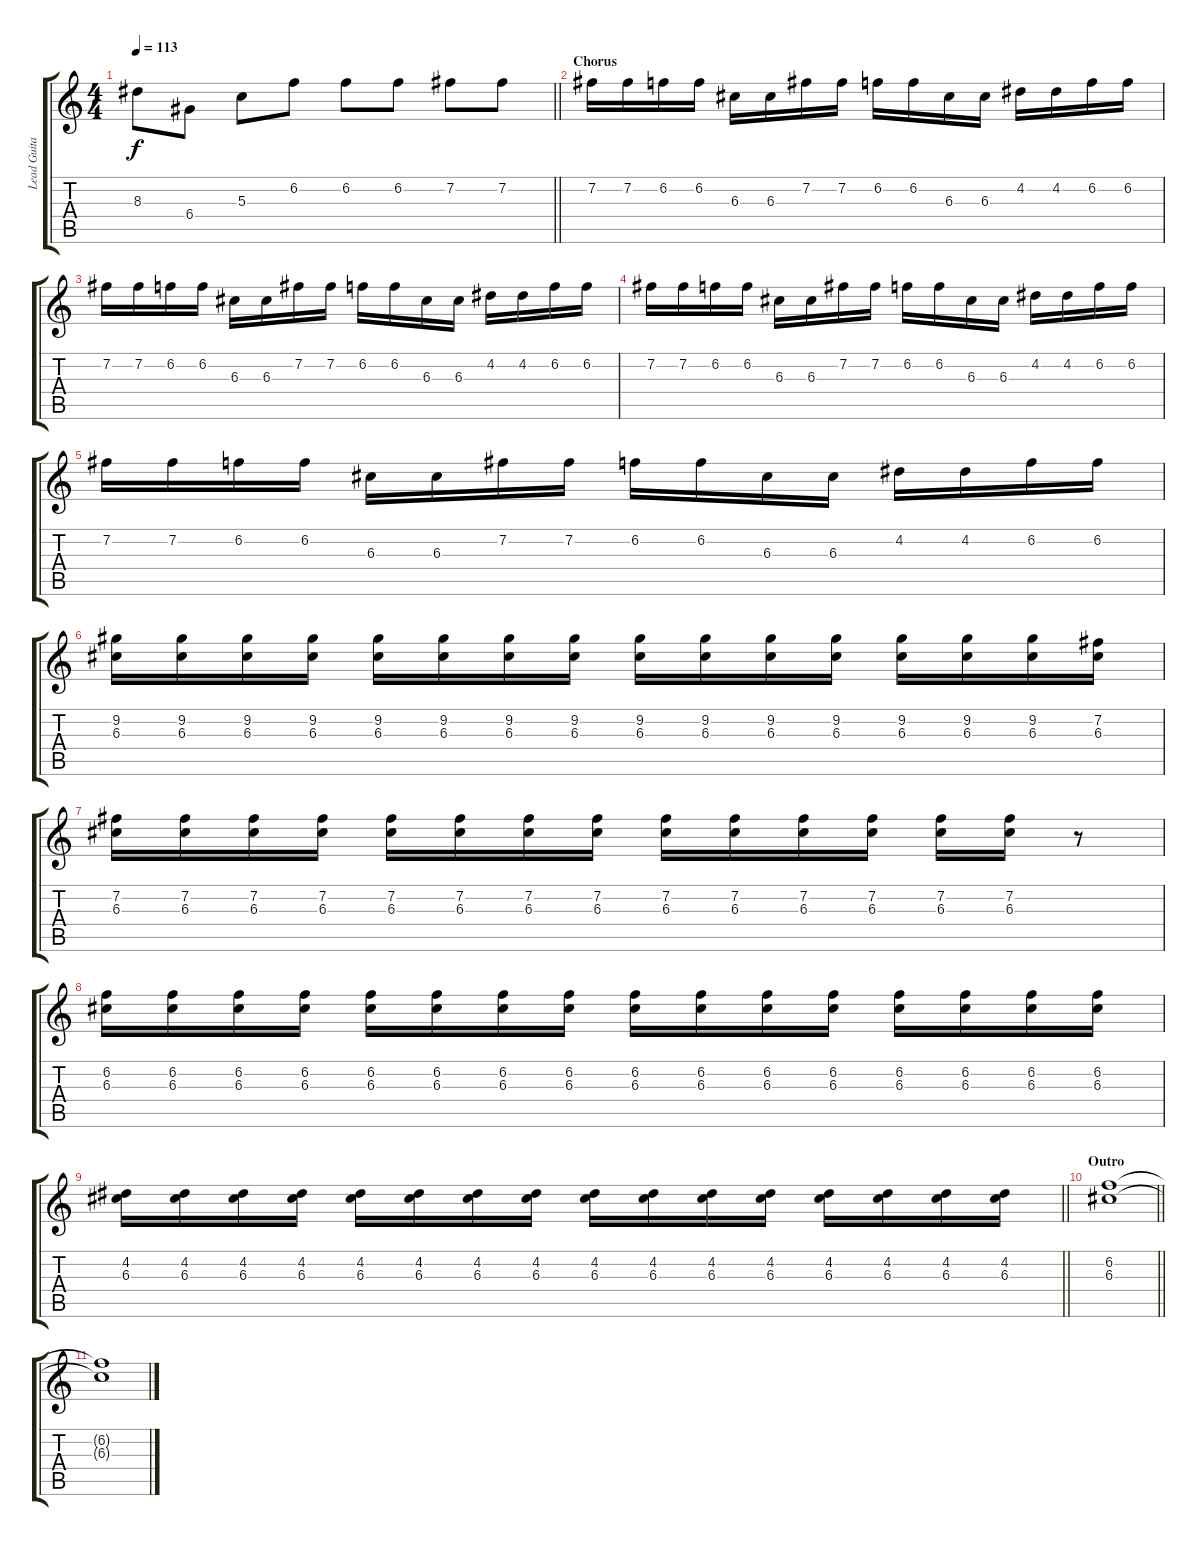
\track ("Lead Guitar" "Lead Guita") {instrument overdrivenguitar}
\staff {score tabs}
\tuning (E4 B3 G3 D3 A2 D2) {hide}
\ts (4 4)
\tempo 113
\clef g2
\barLineRight lightlight
\ks c
8.3.8{dy f} 6.4.8 5.3.8 6.2.8 6.2.8 6.2.8 7.2.8 7.2.8 |
\section ("" "Chorus")
7.2.16 7.2.16 6.2.16 6.2.16 6.3.16 6.3.16 7.2.16 7.2.16 6.2.16 6.2.16 6.3.16 6.3.16 4.2.16 4.2.16 6.2.16 6.2.16 |
7.2.16 7.2.16 6.2.16 6.2.16 6.3.16 6.3.16 7.2.16 7.2.16 6.2.16 6.2.16 6.3.16 6.3.16 4.2.16 4.2.16 6.2.16 6.2.16 |
7.2.16 7.2.16 6.2.16 6.2.16 6.3.16 6.3.16 7.2.16 7.2.16 6.2.16 6.2.16 6.3.16 6.3.16 4.2.16 4.2.16 6.2.16 6.2.16 |
7.2.16 7.2.16 6.2.16 6.2.16 6.3.16 6.3.16 7.2.16 7.2.16 6.2.16 6.2.16 6.3.16 6.3.16 4.2.16 4.2.16 6.2.16 6.2.16 |
(9.2 6.3).16 (9.2 6.3).16 (9.2 6.3).16 (9.2 6.3).16 (9.2 6.3).16 (9.2 6.3).16 (9.2 6.3).16 (9.2 6.3).16 (9.2 6.3).16 (9.2 6.3).16 (9.2 6.3).16 (9.2 6.3).16 (9.2 6.3).16 (9.2 6.3).16 (9.2 6.3).16 (7.2 6.3).16 |
(7.2 6.3).16 (7.2 6.3).16 (7.2 6.3).16 (7.2 6.3).16 (7.2 6.3).16 (7.2 6.3).16 (7.2 6.3).16 (7.2 6.3).16 (7.2 6.3).16 (7.2 6.3).16 (7.2 6.3).16 (7.2 6.3).16 (7.2 6.3).16 (7.2 6.3).16 r.8 |
(6.2 6.3).16 (6.2 6.3).16 (6.2 6.3).16 (6.2 6.3).16 (6.2 6.3).16 (6.2 6.3).16 (6.2 6.3).16 (6.2 6.3).16 (6.2 6.3).16 (6.2 6.3).16 (6.2 6.3).16 (6.2 6.3).16 (6.2 6.3).16 (6.2 6.3).16 (6.2 6.3).16 (6.2 6.3).16 |
\barLineRight lightlight
(4.2 6.3).16 (4.2 6.3).16 (4.2 6.3).16 (4.2 6.3).16 (4.2 6.3).16 (4.2 6.3).16 (4.2 6.3).16 (4.2 6.3).16 (4.2 6.3).16 (4.2 6.3).16 (4.2 6.3).16 (4.2 6.3).16 (4.2 6.3).16 (4.2 6.3).16 (4.2 6.3).16 (4.2 6.3).16 |
\section ("" "Outro")
\barLineRight lightlight
(6.2 6.3).1 |
(6.2{t} 6.3{t}).1
